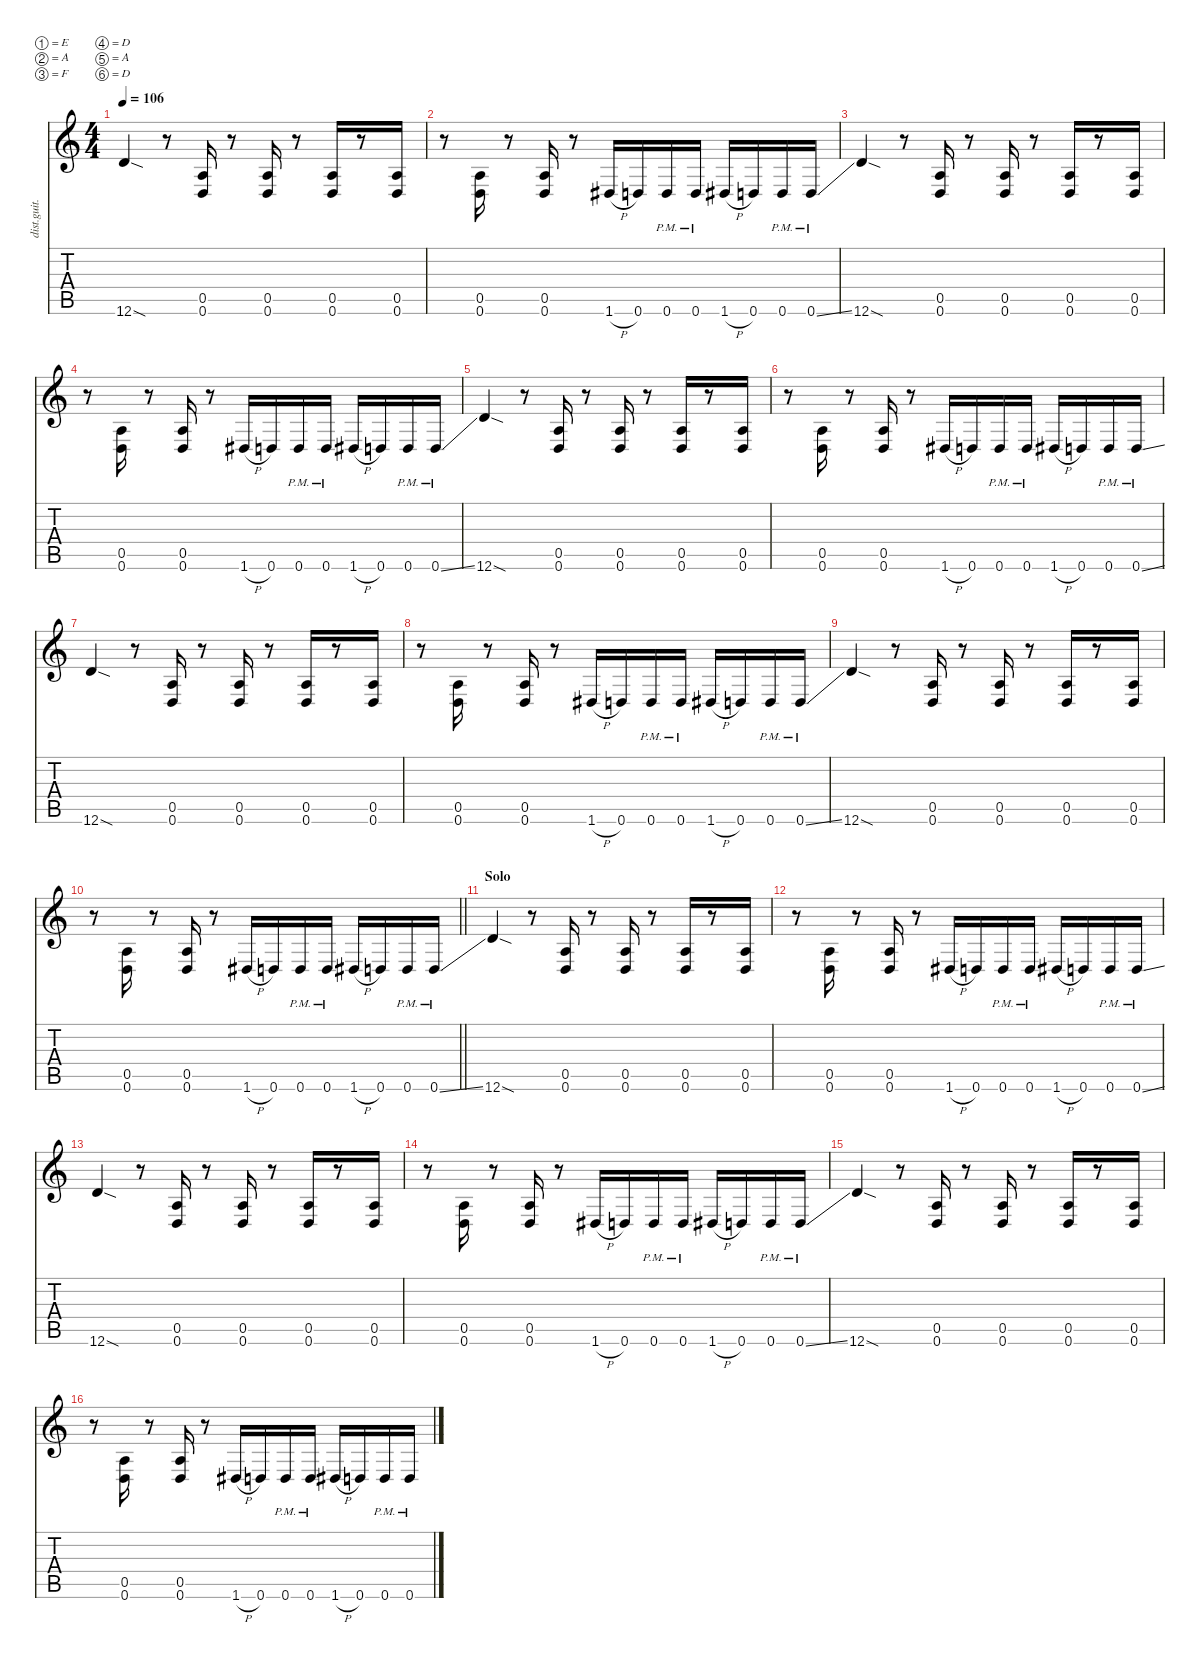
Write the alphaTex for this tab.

\defaultSystemsLayout 4
\hideDynamics
\bracketExtendMode nobrackets
\otherSystemsTrackNameOrientation horizontal
\track ("Track 2" "dist.guit.") {instrument distortionguitar}
\staff {score tabs}
\tuning (E4 A3 F3 D3 A2 D2)
\ts (4 4)
\tempo 106
\clef g2
\ks c
12.6{sod}.4{dy f beam Up} r.8{beam Up} (0.5 0.6).16{beam Up} r.8{beam Up} (0.5 0.6).16{beam Up} r.8{beam Up} (0.5 0.6).16{beam Up} r.8{beam Up} (0.5 0.6).16{beam Up} |
r.8{beam Down} (0.5 0.6).16{beam Up} r.8{beam Up} (0.5 0.6).16{beam Up} r.8{beam Up} 1.6{h acc #}.16{beam Up} 0.6.16{beam Up} 0.6{pm}.16{beam Up} 0.6{pm}.16{beam Up} 1.6{h acc #}.16{beam Up} 0.6.16{beam Up} 0.6{pm}.16{beam Up} 0.6{ss pm}.16{beam Up} |
12.6{sod}.4{beam Up} r.8{beam Up} (0.5 0.6).16{beam Up} r.8{beam Up} (0.5 0.6).16{beam Up} r.8{beam Up} (0.5 0.6).16{beam Up} r.8{beam Up} (0.5 0.6).16{beam Up} |
r.8{beam Down} (0.5 0.6).16{beam Up} r.8{beam Up} (0.5 0.6).16{beam Up} r.8{beam Up} 1.6{h acc #}.16{beam Up} 0.6.16{beam Up} 0.6{pm}.16{beam Up} 0.6{pm}.16{beam Up} 1.6{h acc #}.16{beam Up} 0.6.16{beam Up} 0.6{pm}.16{beam Up} 0.6{ss pm}.16{beam Up} |
12.6{sod}.4{beam Up} r.8{beam Up} (0.5 0.6).16{beam Up} r.8{beam Up} (0.5 0.6).16{beam Up} r.8{beam Up} (0.5 0.6).16{beam Up} r.8{beam Up} (0.5 0.6).16{beam Up} |
r.8{beam Down} (0.5 0.6).16{beam Up} r.8{beam Up} (0.5 0.6).16{beam Up} r.8{beam Up} 1.6{h acc #}.16{beam Up} 0.6.16{beam Up} 0.6{pm}.16{beam Up} 0.6{pm}.16{beam Up} 1.6{h acc #}.16{beam Up} 0.6.16{beam Up} 0.6{pm}.16{beam Up} 0.6{ss pm}.16{beam Up} |
12.6{sod}.4{beam Up} r.8{beam Up} (0.5 0.6).16{beam Up} r.8{beam Up} (0.5 0.6).16{beam Up} r.8{beam Up} (0.5 0.6).16{beam Up} r.8{beam Up} (0.5 0.6).16{beam Up} |
r.8{beam Down} (0.5 0.6).16{beam Up} r.8{beam Up} (0.5 0.6).16{beam Up} r.8{beam Up} 1.6{h acc #}.16{beam Up} 0.6.16{beam Up} 0.6{pm}.16{beam Up} 0.6{pm}.16{beam Up} 1.6{h acc #}.16{beam Up} 0.6.16{beam Up} 0.6{pm}.16{beam Up} 0.6{ss pm}.16{beam Up} |
12.6{sod}.4{beam Up} r.8{beam Up} (0.5 0.6).16{beam Up} r.8{beam Up} (0.5 0.6).16{beam Up} r.8{beam Up} (0.5 0.6).16{beam Up} r.8{beam Up} (0.5 0.6).16{beam Up} |
\barLineRight lightlight
r.8{beam Down} (0.5 0.6).16{beam Up} r.8{beam Up} (0.5 0.6).16{beam Up} r.8{beam Up} 1.6{h acc #}.16{beam Up} 0.6.16{beam Up} 0.6{pm}.16{beam Up} 0.6{pm}.16{beam Up} 1.6{h acc #}.16{beam Up} 0.6.16{beam Up} 0.6{pm}.16{beam Up} 0.6{ss pm}.16{beam Up} |
\section ("" "Solo")
12.6{sod}.4{beam Up} r.8{beam Up} (0.5 0.6).16{beam Up} r.8{beam Up} (0.5 0.6).16{beam Up} r.8{beam Up} (0.5 0.6).16{beam Up} r.8{beam Up} (0.5 0.6).16{beam Up} |
r.8{beam Down} (0.5 0.6).16{beam Up} r.8{beam Up} (0.5 0.6).16{beam Up} r.8{beam Up} 1.6{h acc #}.16{beam Up} 0.6.16{beam Up} 0.6{pm}.16{beam Up} 0.6{pm}.16{beam Up} 1.6{h acc #}.16{beam Up} 0.6.16{beam Up} 0.6{pm}.16{beam Up} 0.6{ss pm}.16{beam Up} |
12.6{sod}.4{beam Up} r.8{beam Up} (0.5 0.6).16{beam Up} r.8{beam Up} (0.5 0.6).16{beam Up} r.8{beam Up} (0.5 0.6).16{beam Up} r.8{beam Up} (0.5 0.6).16{beam Up} |
r.8{beam Down} (0.5 0.6).16{beam Up} r.8{beam Up} (0.5 0.6).16{beam Up} r.8{beam Up} 1.6{h acc #}.16{beam Up} 0.6.16{beam Up} 0.6{pm}.16{beam Up} 0.6{pm}.16{beam Up} 1.6{h acc #}.16{beam Up} 0.6.16{beam Up} 0.6{pm}.16{beam Up} 0.6{ss pm}.16{beam Up} |
12.6{sod}.4{beam Up} r.8{beam Up} (0.5 0.6).16{beam Up} r.8{beam Up} (0.5 0.6).16{beam Up} r.8{beam Up} (0.5 0.6).16{beam Up} r.8{beam Up} (0.5 0.6).16{beam Up} |
r.8{beam Down} (0.5 0.6).16{beam Up} r.8{beam Up} (0.5 0.6).16{beam Up} r.8{beam Up} 1.6{h acc #}.16{beam Up} 0.6.16{beam Up} 0.6{pm}.16{beam Up} 0.6{pm}.16{beam Up} 1.6{h acc #}.16{beam Up} 0.6.16{beam Up} 0.6{pm}.16{beam Up} 0.6{ss pm}.16{beam Up}
